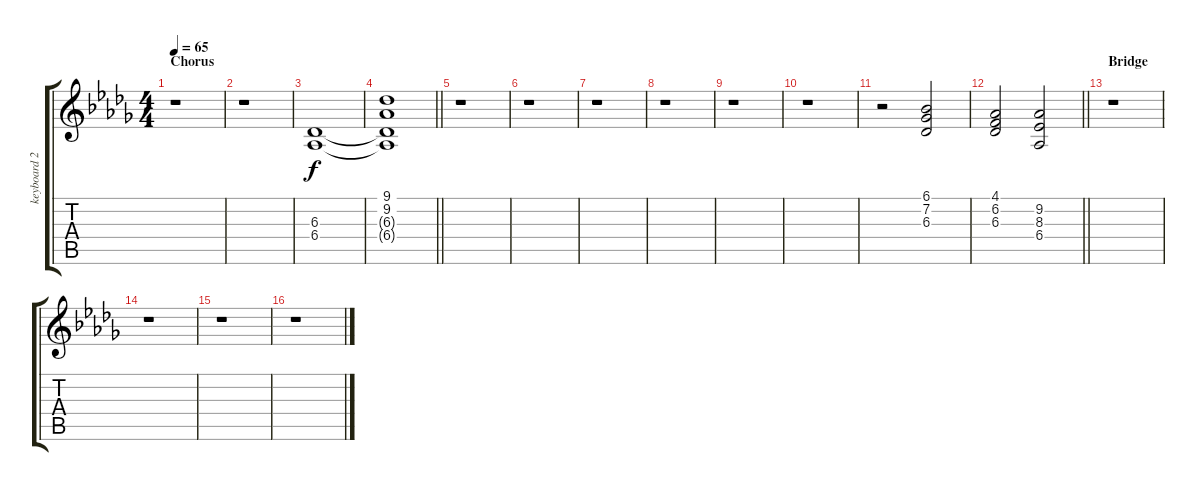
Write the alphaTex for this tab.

\track ("keyboard 2" "keyboard 2") {instrument stringensemble2}
\staff {score tabs}
\tuning (E4 B3 G3 D3 A2 E2) {hide}
\ts (4 4)
\section ("" "Chorus")
\tempo 65
\clef g2
\ks db
r.1{dy f} |
r.1 |
(6.3 6.4).1 |
\barLineRight lightlight
(9.1 9.2 6.3{t} 6.4{t}).1 |
r.1 |
r.1 |
r.1 |
r.1 |
r.1 |
r.1 |
r.2 (6.1 7.2 6.3).2 |
\barLineRight lightlight
(4.1 6.2 6.3).2 (9.2 8.3 6.4).2 |
\section ("" "Bridge")
r.1 |
r.1 |
r.1 |
r.1
